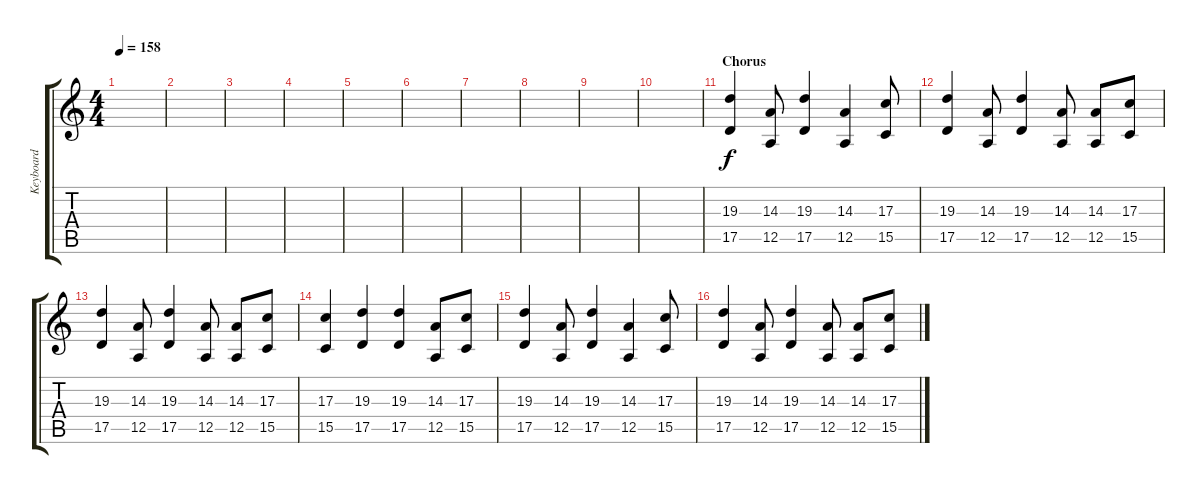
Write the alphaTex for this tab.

\track ("Keyboard" "Keyboard") {instrument orchestralharp}
\staff {score tabs}
\tuning (E4 B3 G3 D3 A2 D2) {hide}
\ts (4 4)
\tempo 158
\clef g2
\ks c
|
|
|
|
|
|
|
|
|
|
\section ("" "Chorus")
(19.3 17.5).4 (14.3 12.5).8 (19.3 17.5).4 (14.3 12.5).4 (17.3 15.5).8 |
(19.3 17.5).4 (14.3 12.5).8 (19.3 17.5).4 (14.3 12.5).8 (14.3 12.5).8 (17.3 15.5).8 |
(19.3 17.5).4 (14.3 12.5).8 (19.3 17.5).4 (14.3 12.5).8 (14.3 12.5).8 (17.3 15.5).8 |
(17.3 15.5).4 (19.3 17.5).4 (19.3 17.5).4 (14.3 12.5).8 (17.3 15.5).8 |
(19.3 17.5).4 (14.3 12.5).8 (19.3 17.5).4 (14.3 12.5).4 (17.3 15.5).8 |
(19.3 17.5).4 (14.3 12.5).8 (19.3 17.5).4 (14.3 12.5).8 (14.3 12.5).8 (17.3 15.5).8
